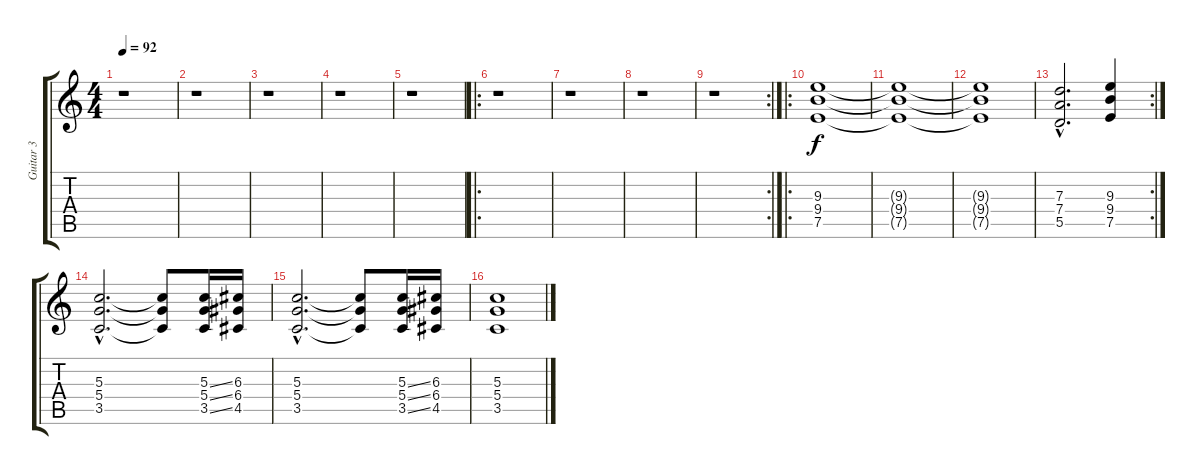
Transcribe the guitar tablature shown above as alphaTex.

\track ("Guitar 3" "Guitar 3") {instrument distortionguitar}
\staff {score tabs}
\tuning (E4 B3 G3 D3 A2 E2) {hide}
\ts (4 4)
\tempo 92
\clef g2
\ks c
r.1{dy f} |
r.1 |
r.1 |
r.1 |
r.1 |
\ro
r.1 |
r.1 |
r.1 |
\rc 2
r.1 |
\ro
(9.3 9.4 7.5).1 |
(9.3{t} 9.4{t} 7.5{t}).1 |
(9.3{t} 9.4{t} 7.5{t}).1 |
\rc 2
(7.3{hac} 7.4{hac} 5.5{hac}).2{d} (9.3 9.4 7.5).4 |
(5.3{hac} 5.4{hac} 3.5{hac}).2{d} (5.3{t} 5.4{t} 3.5{t}).8 (5.3{ss} 5.4{ss} 3.5{ss}).16 (6.3 6.4 4.5).16 |
(5.3{hac} 5.4{hac} 3.5{hac}).2{d} (5.3{t} 5.4{t} 3.5{t}).8 (5.3{ss} 5.4{ss} 3.5{ss}).16 (6.3 6.4 4.5).16 |
(5.3 5.4 3.5).1
